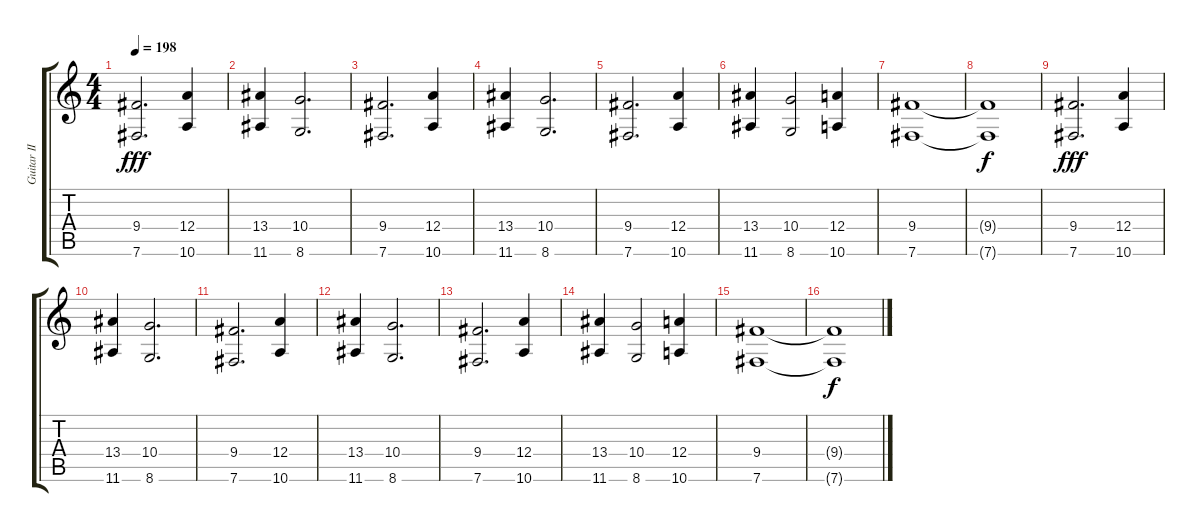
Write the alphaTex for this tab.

\track ("Guitar II" "Guitar II") {instrument distortionguitar}
\staff {score tabs}
\tuning (B3 Gb3 D3 A2 E2 B1) {hide}
\ts (4 4)
\section ("" "")
\tempo 198
\clef g2
\ks c
(9.4 7.6).2{d dy fff volume 2} (12.4 10.6).4 |
(13.4 11.6).4 (10.4 8.6).2{d} |
(9.4 7.6).2{d} (12.4 10.6).4 |
(13.4 11.6).4 (10.4 8.6).2{d} |
(9.4 7.6).2{d volume 1} (12.4 10.6).4 |
(13.4 11.6).4 (10.4 8.6).2 (12.4 10.6).4 |
(9.4 7.6).1 |
(9.4{t} 7.6{t}).1{dy f} |
(9.4 7.6).2{d dy fff volume 0} (12.4 10.6).4 |
(13.4 11.6).4 (10.4 8.6).2{d} |
(9.4 7.6).2{d} (12.4 10.6).4 |
(13.4 11.6).4 (10.4 8.6).2{d} |
(9.4 7.6).2{d} (12.4 10.6).4 |
(13.4 11.6).4 (10.4 8.6).2 (12.4 10.6).4 |
(9.4 7.6).1 |
(9.4{t} 7.6{t}).1{dy f}
